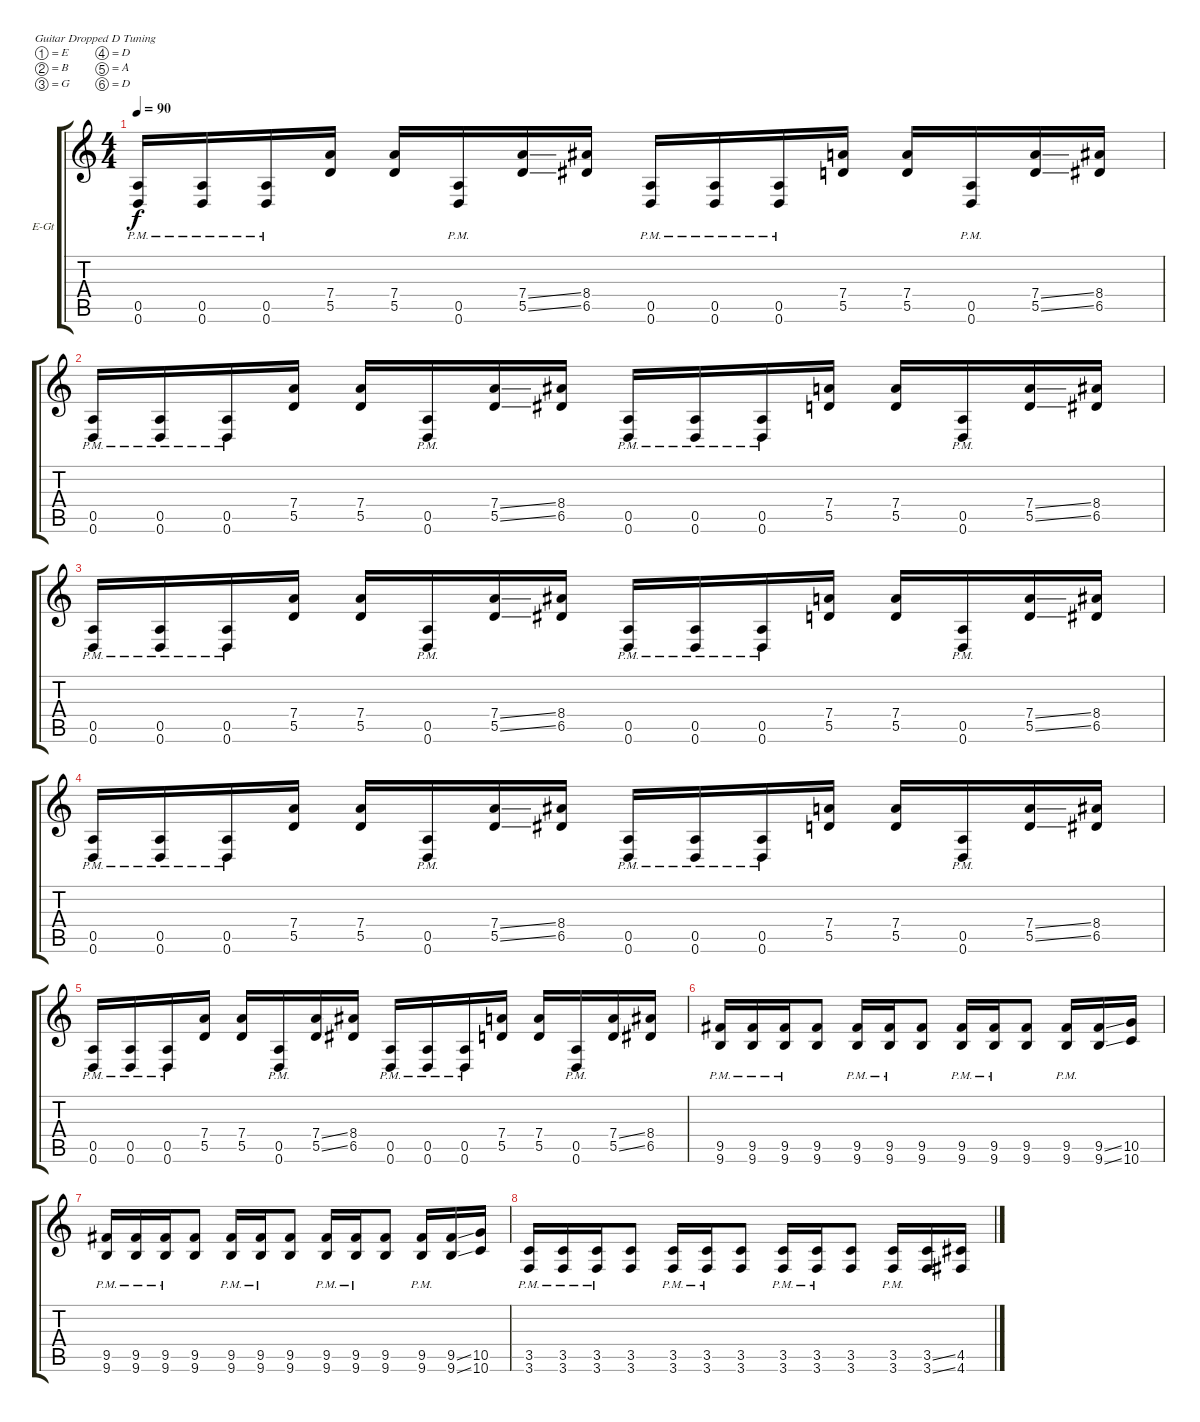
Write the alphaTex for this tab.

\bracketExtendMode groupsimilarinstruments
\firstSystemTrackNameOrientation horizontal
\otherSystemsTrackNameOrientation horizontal
\track ("Гитара 2" "E-Gt") {instrument overdrivenguitar}
\staff {score tabs}
\tuning (E4 B3 G3 D3 A2 D2)
\ts (4 4)
\tempo 90
\clef g2
\ks c
(0.5{pm} 0.6{pm}).16{dy f} (0.5{pm} 0.6{pm}).16 (0.5{pm} 0.6{pm}).16 (7.4 5.5).16 (7.4 5.5).16 (0.5{pm} 0.6{pm}).16 (7.4{ss} 5.5{ss}).16 (8.4 6.5).16 (0.5{pm} 0.6{pm}).16 (0.5{pm} 0.6{pm}).16 (0.5{pm} 0.6{pm}).16 (7.4 5.5).16 (7.4 5.5).16 (0.5{pm} 0.6{pm}).16 (7.4{ss} 5.5{ss}).16 (8.4 6.5).16 |
(0.5{pm} 0.6{pm}).16 (0.5{pm} 0.6{pm}).16 (0.5{pm} 0.6{pm}).16 (7.4 5.5).16 (7.4 5.5).16 (0.5{pm} 0.6{pm}).16 (7.4{ss} 5.5{ss}).16 (8.4 6.5).16 (0.5{pm} 0.6{pm}).16 (0.5{pm} 0.6{pm}).16 (0.5{pm} 0.6{pm}).16 (7.4 5.5).16 (7.4 5.5).16 (0.5{pm} 0.6{pm}).16 (7.4{ss} 5.5{ss}).16 (8.4 6.5).16 |
(0.5{pm} 0.6{pm}).16 (0.5{pm} 0.6{pm}).16 (0.5{pm} 0.6{pm}).16 (7.4 5.5).16 (7.4 5.5).16 (0.5{pm} 0.6{pm}).16 (7.4{ss} 5.5{ss}).16 (8.4 6.5).16 (0.5{pm} 0.6{pm}).16 (0.5{pm} 0.6{pm}).16 (0.5{pm} 0.6{pm}).16 (7.4 5.5).16 (7.4 5.5).16 (0.5{pm} 0.6{pm}).16 (7.4{ss} 5.5{ss}).16 (8.4 6.5).16 |
(0.5{pm} 0.6{pm}).16 (0.5{pm} 0.6{pm}).16 (0.5{pm} 0.6{pm}).16 (7.4 5.5).16 (7.4 5.5).16 (0.5{pm} 0.6{pm}).16 (7.4{ss} 5.5{ss}).16 (8.4 6.5).16 (0.5{pm} 0.6{pm}).16 (0.5{pm} 0.6{pm}).16 (0.5{pm} 0.6{pm}).16 (7.4 5.5).16 (7.4 5.5).16 (0.5{pm} 0.6{pm}).16 (7.4{ss} 5.5{ss}).16 (8.4 6.5).16 |
(0.5{pm} 0.6{pm}).16 (0.5{pm} 0.6{pm}).16 (0.5{pm} 0.6{pm}).16 (7.4 5.5).16 (7.4 5.5).16 (0.5{pm} 0.6{pm}).16 (7.4{ss} 5.5{ss}).16 (8.4 6.5).16 (0.5{pm} 0.6{pm}).16 (0.5{pm} 0.6{pm}).16 (0.5{pm} 0.6{pm}).16 (7.4 5.5).16 (7.4 5.5).16 (0.5{pm} 0.6{pm}).16 (7.4{ss} 5.5{ss}).16 (8.4 6.5).16 |
(9.5{pm} 9.6{pm}).16 (9.5{pm} 9.6{pm}).16 (9.5{pm} 9.6{pm}).16 (9.5 9.6).8 (9.5{pm} 9.6{pm}).16 (9.5{pm} 9.6{pm}).16 (9.5 9.6).8 (9.5{pm} 9.6{pm}).16 (9.5{pm} 9.6{pm}).16 (9.5 9.6).8 (9.5{pm} 9.6{pm}).16 (9.5{ss} 9.6{ss}).16 (10.5 10.6).16 |
(9.5{pm} 9.6{pm}).16 (9.5{pm} 9.6{pm}).16 (9.5{pm} 9.6{pm}).16 (9.5 9.6).8 (9.5{pm} 9.6{pm}).16 (9.5{pm} 9.6{pm}).16 (9.5 9.6).8 (9.5{pm} 9.6{pm}).16 (9.5{pm} 9.6{pm}).16 (9.5 9.6).8 (9.5{pm} 9.6{pm}).16 (9.5{ss} 9.6{ss}).16 (10.5 10.6).16 |
(3.5{pm} 3.6{pm}).16 (3.5{pm} 3.6{pm}).16 (3.5{pm} 3.6{pm}).16 (3.5 3.6).8 (3.5{pm} 3.6{pm}).16 (3.5{pm} 3.6{pm}).16 (3.5 3.6).8 (3.5{pm} 3.6{pm}).16 (3.5{pm} 3.6{pm}).16 (3.5 3.6).8 (3.5{pm} 3.6{pm}).16 (3.5{ss} 3.6{ss}).16 (4.5 4.6).16
